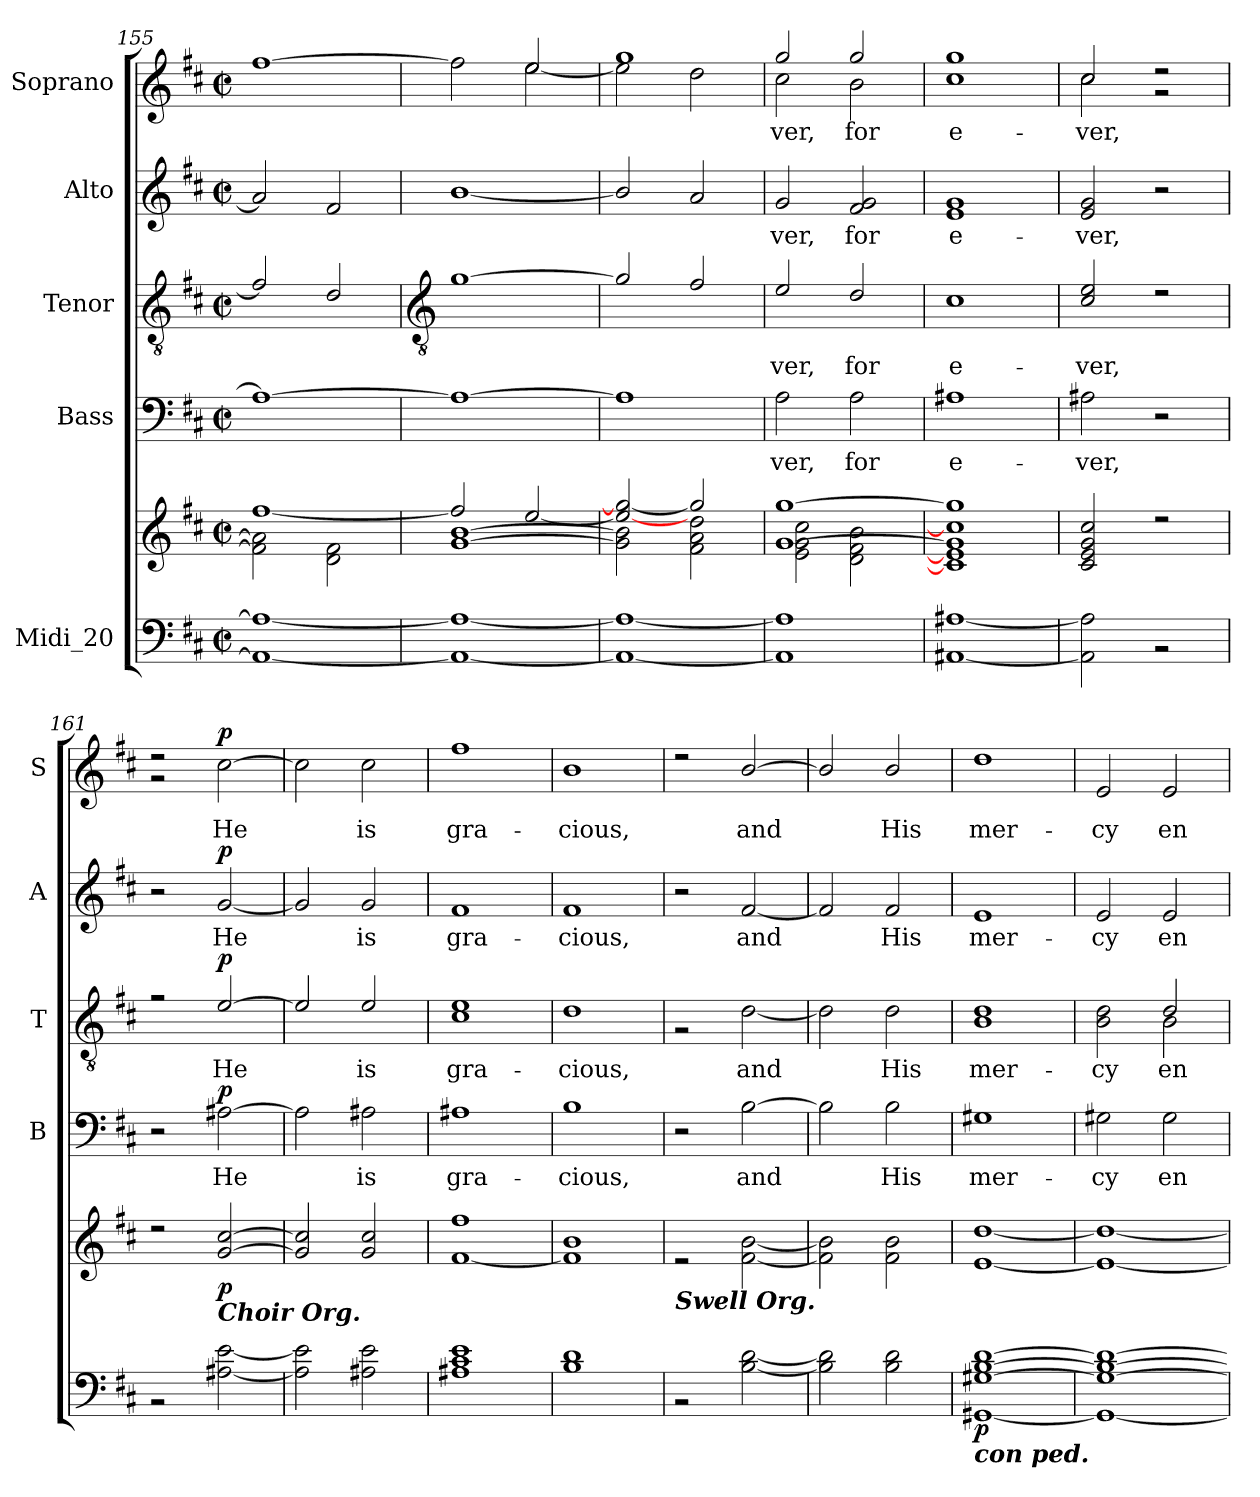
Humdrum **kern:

**kern	**kern	**dynam	**kern	**text	**dynam	**kern	**text	**dynam	**kern	**text	**dynam	**kern	**text	**dynam
*part5	*part5	*part5	*part4	*part4	*part4	*part3	*part3	*part3	*part2	*part2	*part2	*part1	*part1	*part1
*staff6	*staff5	*staff5/6	*staff4	*staff4	*staff4	*staff3	*staff3	*staff3	*staff2	*staff2	*staff2	*staff1	*staff1	*staff1
*I"Midi_20	*	*	*I"Bass	*	*	*I"Tenor	*	*	*I"Alto	*	*	*I"Soprano	*	*
*	*	*	*I'B	*	*	*I'T	*	*	*I'A	*	*	*I'S	*	*
*clefF4	*clefG2	*	*clefF4	*	*	*clefGv2	*	*	*clefG2	*	*	*clefG2	*	*
*k[f#c#]	*k[f#c#]	*	*k[f#c#]	*	*	*k[f#c#]	*	*	*k[f#c#]	*	*	*k[f#c#]	*	*
*D:	*D:	*	*D:	*	*	*D:	*	*	*D:	*	*	*D:	*	*
*M2/2	*M2/2	*	*M2/2	*	*	*M2/2	*	*	*M2/2	*	*	*M2/2	*	*
*met(c|)	*met(c|)	*	*met(c|)	*	*	*met(c|)	*	*	*met(c|)	*	*	*met(c|)	*	*
=155	=155	=155	=155	=155	=155	=155	=155	=155	=155	=155	=155	=155	=155	=155
*^	*^	*	*	*	*	*^	*	*	*	*	*	*	*	*
1ryy	1AA_ 1A_	2f#\] 2a\]	[1ff#	.	1A_	.	.	2f#]	1ryy	.	.	2a]	.	.	[1ff#	.	.
.	.	2d\ 2f#\	.	.	.	.	.	2d	.	.	.	2f#	.	.	.	.	.
!!LO:LB:g=z
=156	=156	=156	=156	=156	=156	=156	=156	=156	=156	=156	=156	=156	=156	=156	=156	=156	=156
*	*	*	*	*	*	*	*	*clefGv2	*	*	*	*	*	*	*	*	*
*	*	*	*	*	*	*	*	*	*	*	*	*	*	*	*^	*	*
1ryy	1AA_ 1A_	[1g [1b	2ff#/]	.	1A_	.	.	[1g	1ryy	.	.	[1b/	.	.	2ff#]	2ryy	.	.
.	.	.	[2ee/	.	.	.	.	.	.	.	.	.	.	.	2ee	[2ee	.	.
=157	=157	=157	=157	=157	=157	=157	=157	=157	=157	=157	=157	=157	=157	=157	=157	=157	=157	=157
1ryy	1AA_ 1A_	2g\] 2b\]	2ee/_ 2gg/_	.	1A]	.	.	2g]	1ryy	.	.	2b/]	.	.	1gg	2ee]	.	.
.	.	2f#\ 2a\ 2dd\	2gg/]	.	.	.	.	2f#	.	.	.	2a	.	.	.	2dd	.	.
=158	=158	=158	=158	=158	=158	=158	=158	=158	=158	=158	=158	=158	=158	=158	=158	=158	=158	=158
!	!	!	!	!	!	!LO:LY:b	!	!	!	!LO:LY:b	!	!	!LO:LY:b	!	!	!	!LO:LY:b	!
1ryy	1AA] 1A]	[1g [1gg	2e\ 2g\ 2cc#\	.	2A	ver,	.	2e	1ryy	ver,	.	2g	ver,	.	2gg	2cc#	ver,	.
!	!	!	!	!	!	!LO:LY:b	!	!	!	!LO:LY:b	!	!	!LO:LY:b	!	!	!	!LO:LY:b	!
.	.	.	2d\ 2f#\ 2b\	.	2A	for	.	2d	.	for	.	2f# 2g	for	.	2gg	2b	for	.
=159	=159	=159	=159	=159	=159	=159	=159	=159	=159	=159	=159	=159	=159	=159	=159	=159	=159	=159
!	!	!	!	!	!	!LO:LY:b	!	!	!	!LO:LY:b	!	!	!LO:LY:b	!	!	!	!LO:LY:b	!
1ryy	[1AA#X [1A#X	1c#] 1e] 1g] 1cc#] 1gg]	1ryy	.	1A#X	e-	.	1c#	1ryy	e-	.	1e 1g	e-	.	1gg	1cc#	e-	.
=160	=160	=160	=160	=160	=160	=160	=160	=160	=160	=160	=160	=160	=160	=160	=160	=160	=160	=160
!	!	!	!	!	!	!LO:LY:b	!	!	!	!LO:LY:b	!	!	!LO:LY:b	!	!	!	!LO:LY:b	!
1ryy	2AA#] 2A#]	2c# 2e 2g 2cc#	1ryy	.	2A#X	-ver,	.	2c# 2e	1ryy	-ver,	.	2e 2g	-ver,	.	2cc#	2cc#	-ver,	.
.	2r	2r	.	.	2r	.	.	2r	.	.	.	2r	.	.	2r	2r	.	.
=161	=161	=161	=161	=161	=161	=161	=161	=161	=161	=161	=161	=161	=161	=161	=161	=161	=161	=161
1ryy	2r	2r	1ryy	.	2r	.	.	2r	1ryy	.	.	2r	.	.	2r	2r	.	.
!	!	!LO:TX:b:Bi:t=Choir Org.	!	!	!	!	!	!	!	!	!	!	!	!	!	!	!	!
!	!	!	!	!LO:DY:b	!	!LO:LY:b	!LO:DY:b	!	!	!LO:LY:b	!LO:DY:b	!	!LO:LY:b	!LO:DY:b	!	!	!LO:LY:b	!LO:DY:b
.	[2A#X [2e	[2g [2cc#	.	p	[2A#X	He	p	[2e	.	He	p	[2g	He	p	2ryy	[2cc#	He	p
=162	=162	=162	=162	=162	=162	=162	=162	=162	=162	=162	=162	=162	=162	=162	=162	=162	=162	=162
1ryy	2A#] 2e]	2g] 2cc#]	1ryy	.	2A#]	.	.	2e]	1ryy	.	.	2g]	.	.	1ryy	2cc#]	.	.
!	!	!	!	!	!	!LO:LY:b	!	!	!	!LO:LY:b	!	!	!LO:LY:b	!	!	!	!LO:LY:b	!
.	2A# 2e	2g 2cc#	.	.	2A#	is	.	2e	.	is	.	2g	is	.	.	2cc#	is	.
=163	=163	=163	=163	=163	=163	=163	=163	=163	=163	=163	=163	=163	=163	=163	=163	=163	=163	=163
!	!	!	!	!	!	!LO:LY:b	!	!	!	!LO:LY:b	!	!	!LO:LY:b	!	!	!	!LO:LY:b	!
1ryy	1A#X 1c# 1e	1ff#	[1f#	.	1A#X	gra-	.	1c# 1e	1ryy	gra-	.	1f#	gra-	.	1ryy	1ff#	gra-	.
=164	=164	=164	=164	=164	=164	=164	=164	=164	=164	=164	=164	=164	=164	=164	=164	=164	=164	=164
!	!	!	!	!	!	!LO:LY:b	!	!	!	!LO:LY:b	!	!	!LO:LY:b	!	!	!	!LO:LY:b	!
1ryy	1B 1d	1b	1f#]	.	1B	-cious,	.	1d	1ryy	-cious,	.	1f#	-cious,	.	1ryy	1b	-cious,	.
=165	=165	=165	=165	=165	=165	=165	=165	=165	=165	=165	=165	=165	=165	=165	=165	=165	=165	=165
!	!	!LO:TX:b:Bi:t=Swell Org.	!	!	!	!	!	!	!	!	!	!	!	!	!	!	!	!
1ryy	2r	1ryy	2r	.	2r	.	.	1ryy	2r	.	.	2r	.	.	2r	1ryy	.	.
!	!	!	!	!	!	!LO:LY:b	!	!	!	!LO:LY:b	!	!	!LO:LY:b	!	!	!	!LO:LY:b	!
.	[2B [2d	.	[2f# [2b	.	[2B	and	.	.	[2d	and	.	[2f#	and	.	[2b	.	and	.
=166	=166	=166	=166	=166	=166	=166	=166	=166	=166	=166	=166	=166	=166	=166	=166	=166	=166	=166
1ryy	2B] 2d]	1ryy	2f#] 2b]	.	2B]	.	.	1ryy	2d]	.	.	2f#]	.	.	2b]	1ryy	.	.
!	!	!	!	!	!	!LO:LY:b	!	!	!	!LO:LY:b	!	!	!LO:LY:b	!	!	!	!LO:LY:b	!
.	2B 2d	.	2f# 2b	.	2B	His	.	.	2d	His	.	2f#	His	.	2b	.	His	.
=167	=167	=167	=167	=167	=167	=167	=167	=167	=167	=167	=167	=167	=167	=167	=167	=167	=167	=167
!LO:TX:b:Bi:t=con ped.	!	!	!	!	!	!	!	!	!	!	!	!	!	!	!	!	!	!
!	!	!	!	!LO:DY:b=2	!	!LO:LY:b	!	!	!	!LO:LY:b	!	!	!LO:LY:b	!	!	!	!LO:LY:b	!
[1G#X [1B [1d	[1GG#X	1ryy	[1e [1dd	p	1G#X	mer-	.	1ryy	1B 1d	mer-	.	1e	mer-	.	1dd	1ryy	mer-	.
=168	=168	=168	=168	=168	=168	=168	=168	=168	=168	=168	=168	=168	=168	=168	=168	=168	=168	=168
!	!	!	!	!	!	!LO:LY:b	!	!	!	!LO:LY:b	!	!	!LO:LY:b	!	!	!	!LO:LY:b	!
1G#_ 1B_ 1d_	1GG#_	1ryy	1e_ 1dd_	.	2G#X	-cy	.	2ryy	2B 2d	-cy	.	2e	-cy	.	2e	1ryy	-cy	.
!	!	!	!	!	!	!LO:LY:b	!	!	!	!LO:LY:b	!	!	!	!	!	!	!	!
!	!	!	!	!	!	!	!	!	!	!LO:LY:b	!	!	!LO:LY:b	!	!	!	!LO:LY:b	!
.	.	.	.	.	2G#	en-	.	2d	2B	en-	.	2e	en-	.	2e	.	en-	.
*v	*v	*	*	*	*	*	*	*v	*v	*	*	*	*	*	*v	*v	*	*
*	*v	*v	*	*	*	*	*	*	*	*	*	*	*	*	*
=	=	=	=	=	=	=	=	=	=	=	=	=	=	=
*-	*-	*-	*-	*-	*-	*-	*-	*-	*-	*-	*-	*-	*-	*-
